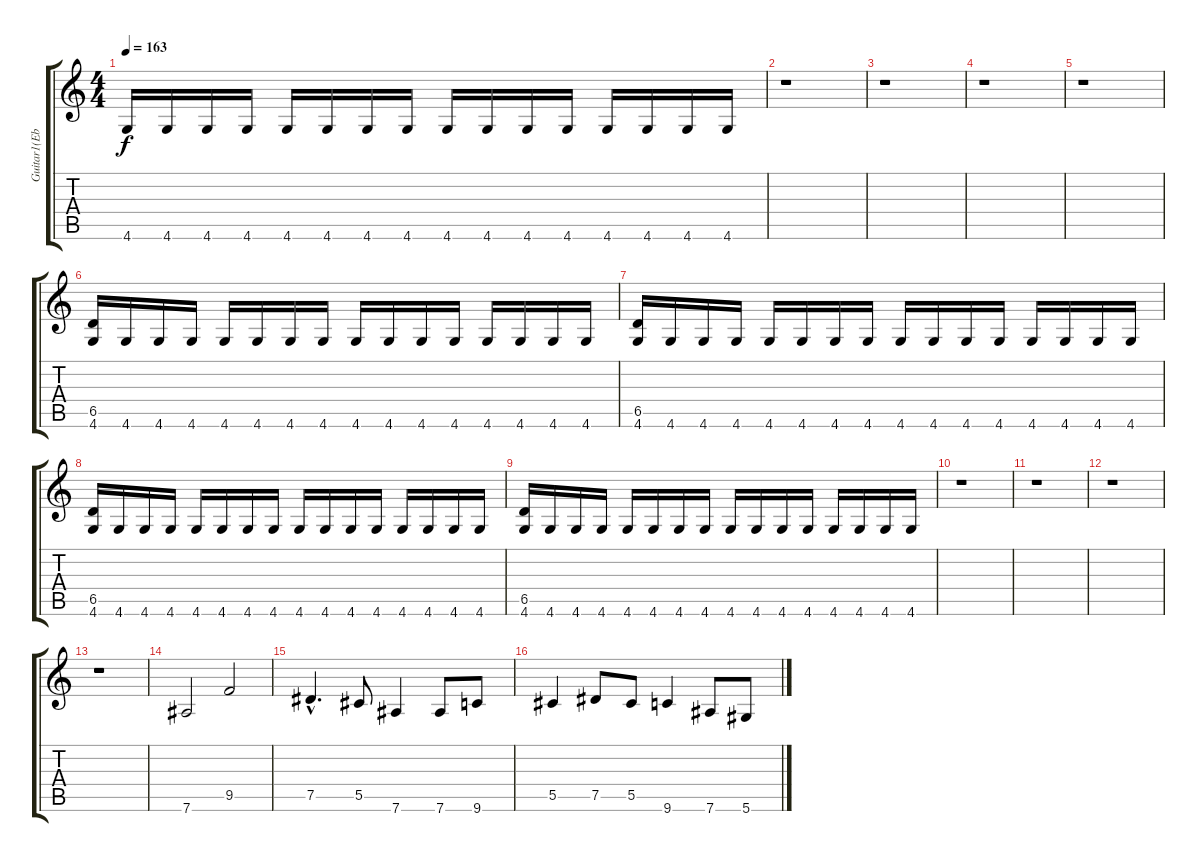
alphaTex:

\track ("Guitar1(Eb-tuning)" "Guitar1(Eb") {instrument overdrivenguitar}
\staff {score tabs}
\tuning (Eb4 Bb3 Gb3 Db3 Ab2 Eb2) {hide}
\ts (4 4)
\tempo 163
\clef g2
\ks c
4.6.16{dy f} 4.6.16 4.6.16 4.6.16 4.6.16 4.6.16 4.6.16 4.6.16 4.6.16 4.6.16 4.6.16 4.6.16 4.6.16 4.6.16 4.6.16 4.6.16 |
r.1 |
r.1 |
r.1 |
r.1 |
(6.5 4.6).16 4.6.16 4.6.16 4.6.16 4.6.16 4.6.16 4.6.16 4.6.16 4.6.16 4.6.16 4.6.16 4.6.16 4.6.16 4.6.16 4.6.16 4.6.16 |
(6.5 4.6).16 4.6.16 4.6.16 4.6.16 4.6.16 4.6.16 4.6.16 4.6.16 4.6.16 4.6.16 4.6.16 4.6.16 4.6.16 4.6.16 4.6.16 4.6.16 |
(6.5 4.6).16 4.6.16 4.6.16 4.6.16 4.6.16 4.6.16 4.6.16 4.6.16 4.6.16 4.6.16 4.6.16 4.6.16 4.6.16 4.6.16 4.6.16 4.6.16 |
(6.5 4.6).16 4.6.16 4.6.16 4.6.16 4.6.16 4.6.16 4.6.16 4.6.16 4.6.16 4.6.16 4.6.16 4.6.16 4.6.16 4.6.16 4.6.16 4.6.16 |
r.1 |
r.1 |
r.1 |
r.1 |
7.6.2 9.5.2 |
7.5{hac}.4{d} 5.5.8 7.6.4 7.6.8 9.6.8 |
5.5.4 7.5.8 5.5.8 9.6.4 7.6.8 5.6.8
